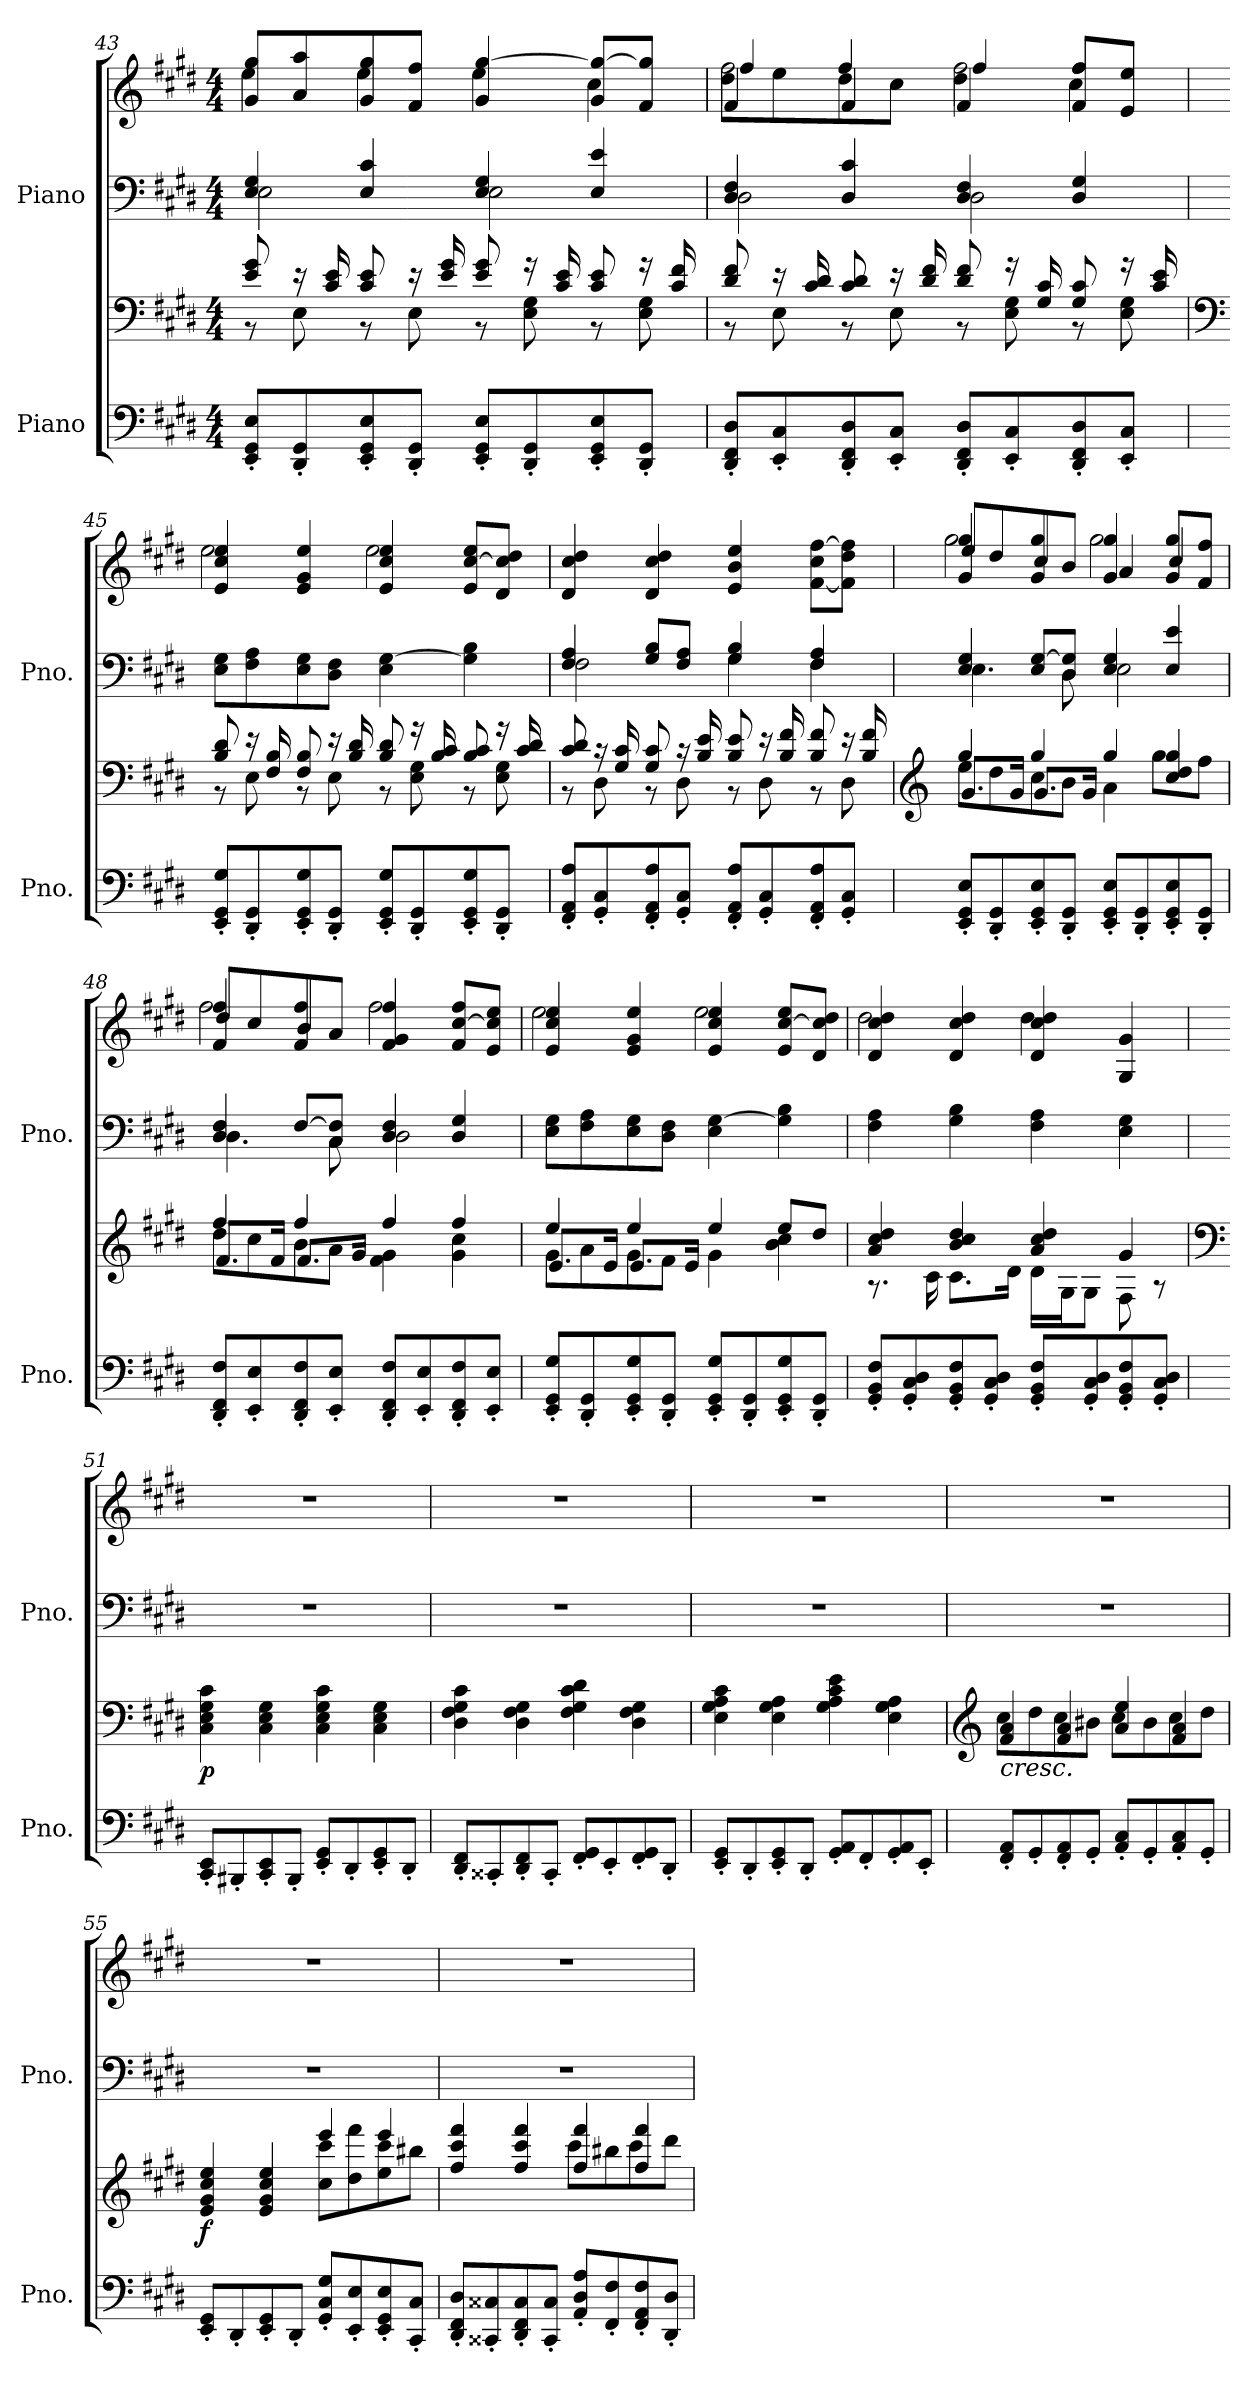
**kern	**kern	**dynam	**kern	**kern
*part2	*part2	*part2	*part1	*part1
*staff4	*staff3	*staff3/4	*staff2	*staff1
*I"Piano	*	*	*I"Piano	*
*I'Pno.	*	*	*I'Pno.	*
!!LO:PB:g=z
*clefF4	*clefF4	*	*clefF4	*clefG2
*k[f#c#g#d#]	*k[f#c#g#d#]	*	*k[f#c#g#d#]	*k[f#c#g#d#]
*M4/4	*M4/4	*	*M4/4	*M4/4
=43	=43	=43	=43	=43
*	*^	*	*^	*^
8EE/' 8GG#/' 8E/'L	8e/ 8g#/	8r	.	4E/ 4G#/	2E\	8g#/ 8gg#/L	4ee\
8DD#/' 8GG#/'	16r	8E\	.	.	.	8a/ 8aa/	.
.	16c#/ 16e/	.	.	.	.	.	.
8EE/' 8GG#/' 8E/'	8c#/ 8e/	8r	.	4E/ 4c#/	.	8g#/ 8gg#/	4ee\
8DD#/' 8GG#/'J	16r	8E\	.	.	.	8f#/ 8ff#/J	.
.	16e/ 16g#/	.	.	.	.	.	.
8EE/' 8GG#/' 8E/'L	8e/ 8g#/	8r	.	4E/ 4G#/	2E\	4g#/ [4gg#/	4ee\
8DD#/' 8GG#/'	16r	8E\ 8G#\	.	.	.	.	.
.	16c#/ 16e/	.	.	.	.	.	.
8EE/' 8GG#/' 8E/'	8c#/ 8e/	8r	.	4E/ 4e/	.	8g#/ 8gg#/_L	4cc#\
8DD#/' 8GG#/'J	16r	8E\ 8G#\	.	.	.	8f#/ 8gg#/]J	.
.	16c#/ 16f#/	.	.	.	.	.	.
=44	=44	=44	=44	=44	=44	=44	=44
*	*	*	*	*	*	*^	*^
8DD#/' 8FF#/' 8D#/'L	8d#/ 8f#/	8r	.	4D#/ 4F#/	2D#\	4f#/	2ff#\	4ff#/	8dd#\L
8EE/' 8C#/'	16r	8E\	.	.	.	.	.	.	8ee\
.	16c#/ 16d#/	.	.	.	.	.	.	.	.
8DD#/' 8FF#/' 8D#/'	8c#/ 8d#/	8r	.	4D#/ 4c#/	.	4f#/	.	4ff#/	8dd#\
8EE/' 8C#/'J	16r	8E\	.	.	.	.	.	.	8cc#\J
.	16d#/ 16f#/	.	.	.	.	.	.	.	.
8DD#/' 8FF#/' 8D#/'L	8d#/ 8f#/	8r	.	4D#/ 4F#/	2D#\	4f#/	2ff#\	4ff#/	4dd#\
8EE/' 8C#/'	16r	8E\ 8G#\	.	.	.	.	.	.	.
.	16G#/ 16c#/	.	.	.	.	.	.	.	.
8DD#/' 8FF#/' 8D#/'	8G#/ 8c#/	8r	.	4D#/ 4G#/	.	8f#/ 8ff#/L	.	4ff#/	4cc#\
8EE/' 8C#/'J	16r	8E\ 8G#\	.	.	.	8e/ 8ee/J	.	.	.
.	16c#/ 16e/	.	.	.	.	.	.	.	.
*	*	*	*	*v	*v	*	*	*	*
*	*	*	*	*	*v	*v	*v	*v
!!LO:LB:g=z
=45	=45	=45	=45	=45	=45
*	*clefF4	*	*	*	*
*	*	*	*	*	*^
8EE/' 8GG#/' 8G#/'L	8B/ 8d#/	8r	.	8E\ 8G#\L	4e/ 4cc#/ 4ee/	2ee\
8DD#/' 8GG#/'	16r	8E\	.	8F#\ 8A\	.	.
.	16F#/ 16B/	.	.	.	.	.
8EE/' 8GG#/' 8G#/'	8F#/ 8B/	8r	.	8E\ 8G#\	4e/ 4g#/ 4ee/	.
8DD#/' 8GG#/'J	16r	8E\	.	8D#\ 8F#\J	.	.
.	16B/ 16d#/	.	.	.	.	.
8EE/' 8GG#/' 8G#/'L	8B/ 8d#/	8r	.	4E\ [4G#\	4e/ 4cc#/ 4ee/	2ee\
8DD#/' 8GG#/'	16r	8E\ 8G#\	.	.	.	.
.	16B/ 16c#/	.	.	.	.	.
8EE/' 8GG#/' 8G#/'	8B/ 8c#/	8r	.	4G#\] 4B\	8e/ [8cc#/ 8ee/L	.
8DD#/' 8GG#/'J	16r	8E\ 8G#\	.	.	8d#/ 8cc#/] 8dd#/J	.
.	16c#/ 16d#/	.	.	.	.	.
*	*	*	*	*	*v	*v
=46	=46	=46	=46	=46	=46
*	*	*	*	*^	*
8FF#/' 8AA/' 8A/'L	8c#/ 8d#/	8r	.	4F#/ 4A/	2F#\	4d#/ 4cc#/ 4dd#/
8GG#/' 8C#/'	16r	8D#\	.	.	.	.
.	16G#/ 16c#/	.	.	.	.	.
8FF#/' 8AA/' 8A/'	8G#/ 8c#/	8r	.	8G#/ 8B/L	.	4d#/ 4cc#/ 4dd#/
8GG#/' 8C#/'J	16r	8D#\	.	8F#/ 8A/J	.	.
.	16B/ 16e/	.	.	.	.	.
8FF#/' 8AA/' 8A/'L	8B/ 8e/	8r	.	4G#/ 4B/	4G#\	4e/ 4b/ 4ee/
8GG#/' 8C#/'	16r	8D#\	.	.	.	.
.	16B/ 16f#/	.	.	.	.	.
8FF#/' 8AA/' 8A/'	8B/ 8f#/	8r	.	4F#/ 4A/	4F#\	[8f#\ 8cc#\ [8ff#\L
8GG#/' 8C#/'J	16r	8D#\	.	.	.	8f#\] 8dd#\ 8ff#\]J
.	16B/ 16f#/	.	.	.	.	.
*	*v	*v	*	*	*	*
!!LO:LB:g=z
=47	=47	=47	=47	=47	=47
*	*clefG2	*	*	*	*
*	*^	*	*	*	*^
*	*	*^	*	*	*	*	*^
8EE/' 8GG#/' 8E/'L	4gg#/	8ee\L	8.g#/L	.	4E/ 4G#/	4.E\	4g#/ 4gg#/	2gg#\	8ee/L
8DD#/' 8GG#/'	.	8dd#\	.	.	.	.	.	.	8dd#/
.	.	.	16g#/Jk	.	.	.	.	.	.
8EE/' 8GG#/' 8E/'	4gg#/	8cc#\	8.g#/L	.	8E/ [8G#/L	.	4g#/ 4gg#/	.	8cc#/
8DD#/' 8GG#/'J	.	8b\J	.	.	8D#/ 8G#/]J	8D#\	.	.	8b/J
.	.	.	16g#/Jk	.	.	.	.	.	.
8EE/' 8GG#/' 8E/'L	4gg#/	4a\	2ryy	.	4E/ 4G#/	2E\	4g#/ 4gg#/	2gg#\	4a/
8DD#/' 8GG#/'	.	.	.	.	.	.	.	.	.
8EE/' 8GG#/' 8E/'	4cc#/ 4dd#/ 4gg#/	8gg#\L	.	.	4E/ 4e/	.	8g#/ 8gg#/L	.	4cc#/
8DD#/' 8GG#/'J	.	8ff#\J	.	.	.	.	8f#/ 8ff#/J	.	.
=48	=48	=48	=48	=48	=48	=48	=48	=48	=48
8DD#/' 8FF#/' 8F#/'L	4ff#/	8dd#\L	8.f#/L	.	4D#/ 4F#/	4.D#\	4f#/ 4ff#/	2ff#\	8dd#/L
8EE/' 8E/'	.	8cc#\	.	.	.	.	.	.	8cc#/
.	.	.	16f#/Jk	.	.	.	.	.	.
8DD#/' 8FF#/' 8F#/'	4ff#/	8b\	8.f#/L	.	[8F#/L	.	4f#/ 4ff#/	.	8b/
8EE/' 8E/'J	.	8a\J	.	.	8C#/ 8F#/]J	8C#\	.	.	8a/J
.	.	.	16g#/Jk	.	.	.	.	.	.
8DD#/' 8FF#/' 8F#/'L	4ff#/	4f#\ 4g#\	2ryy	.	4D#/ 4F#/	2D#\	4f#/ 4g#/ 4ff#/	2ff#\	2ryy
8EE/' 8E/'	.	.	.	.	.	.	.	.	.
8DD#/' 8FF#/' 8F#/'	4ff#/	4g#\ 4cc#\	.	.	4D#/ 4G#/	.	8f#/ [8cc#/ 8ff#/L	.	.
8EE/' 8E/'J	.	.	.	.	.	.	8e/ 8cc#/] 8ee/J	.	.
*	*	*	*	*	*v	*v	*	*	*
*	*	*	*	*	*	*	*v	*v
!!LO:PB:g=z
=49	=49	=49	=49	=49	=49	=49	=49
8EE/' 8GG#/' 8G#/'L	4ee/	8g#\L	8.e/L	.	8E\ 8G#\L	4e/ 4cc#/ 4ee/	2ee\
8DD#/' 8GG#/'	.	8a\	.	.	8F#\ 8A\	.	.
.	.	.	16e/Jk	.	.	.	.
8EE/' 8GG#/' 8G#/'	4ee/	8g#\	8.e/L	.	8E\ 8G#\	4e/ 4g#/ 4ee/	.
8DD#/' 8GG#/'J	.	8f#\J	.	.	8D#\ 8F#\J	.	.
.	.	.	16e/Jk	.	.	.	.
8EE/' 8GG#/' 8G#/'L	4ee/	4g#\	2ryy	.	4E\ [4G#\	4e/ 4cc#/ 4ee/	2ee\
8DD#/' 8GG#/'	.	.	.	.	.	.	.
8EE/' 8GG#/' 8G#/'	8ee/L	4b\ 4cc#\	.	.	4G#\] 4B\	8e/ [8cc#/ 8ee/L	.
8DD#/' 8GG#/'J	8dd#/J	.	.	.	.	8d#/ 8cc#/] 8dd#/J	.
*	*	*v	*v	*	*	*	*
=50	=50	=50	=50	=50	=50	=50
8GG#/' 8BB/' 8F#/'L	4a/ 4cc#/ 4dd#/	8.r	.	4F#\ 4A\	4d#/ 4cc#/ 4dd#/	2dd#\
8GG#/' 8C#/' 8D#/'	.	.	.	.	.	.
.	.	16c#\	.	.	.	.
8GG#/' 8BB/' 8F#/'	4b/ 4cc#/ 4dd#/	8.c#\L	.	4G#\ 4B\	4d#/ 4cc#/ 4dd#/	.
8GG#/' 8C#/' 8D#/'J	.	.	.	.	.	.
.	.	16d#\Jk	.	.	.	.
8GG#/' 8BB/' 8F#/'L	4a/ 4cc#/ 4dd#/	16d#\LL	.	4F#\ 4A\	4d#/ 4cc#/ 4dd#/	4dd#\
.	.	16G#\J	.	.	.	.
8GG#/' 8C#/' 8D#/'	.	8G#\J	.	.	.	.
8GG#/' 8BB/' 8F#/'	4g#/	8F#\	.	4E\ 4G#\	4G#/ 4g#/	4ryy
8GG#/' 8C#/' 8D#/'J	.	8r	.	.	.	.
*	*v	*v	*	*	*v	*v
=51	=51	=51	=51	=51
*	*clefF4	*	*	*
*	*^	*	*	*
!	!	!	!LO:DY:b	!	!
*	*v	*v	*	*	*
8CC#/' 8EE/'L	4C#\ 4E\ 4G#\ 4c#\	p	1r	1r
8BBB#X'/	.	.	.	.
8CC#/' 8EE/'	4C#\ 4E\ 4G#\	.	.	.
8BBB#'/J	.	.	.	.
8EE/' 8GG#/'L	4C#\ 4E\ 4G#\ 4c#\	.	.	.
8DD#'/	.	.	.	.
8EE/' 8GG#/'	4C#\ 4E\ 4G#\	.	.	.
8DD#'/J	.	.	.	.
!!LO:LB:g=z
=52	=52	=52	=52	=52
8DD#/' 8FF#/'L	4D#\ 4F#\ 4G#\ 4c#\	.	1r	1r
8CC##X'/	.	.	.	.
8DD#/' 8FF#/'	4D#\ 4F#\ 4G#\	.	.	.
8CC##'/J	.	.	.	.
8FF#/' 8GG#/'L	4F#\ 4G#\ 4c#\ 4d#\	.	.	.
8EE'/	.	.	.	.
8FF#/' 8GG#/'	4D#\ 4F#\ 4G#\	.	.	.
8DD#'/J	.	.	.	.
=53	=53	=53	=53	=53
8EE/' 8GG#/'L	4E\ 4G#\ 4A\ 4c#\	.	1r	1r
8DD#'/	.	.	.	.
8EE/' 8GG#/'	4E\ 4G#\ 4A\	.	.	.
8DD#'/J	.	.	.	.
8GG#/' 8AA/'L	4G#\ 4A\ 4c#\ 4e\	.	.	.
8FF#'/	.	.	.	.
8GG#/' 8AA/'	4E\ 4G#\ 4A\	.	.	.
8EE'/J	.	.	.	.
=54	=54	=54	=54	=54
*	*clefG2	*	*	*
*	*^	*	*	*
!	!LO:TX:b:i:t=cresc.	!	!	!	!
8FF#/' 8AA/'L	4f#/ 4a/	8cc#\L	.	1r	1r
8GG#'/	.	8dd#\	.	.	.
8FF#/' 8AA/'	4f#/ 4a/	8cc#\	.	.	.
8GG#'/J	.	8b#X\J	.	.	.
8AA/' 8C#/'L	4a/ 4ee/	8cc#\L	.	.	.
8GG#'/	.	8b#\	.	.	.
8AA/' 8C#/'	4f#/ 4a/	8cc#\	.	.	.
8GG#'/J	.	8dd#\J	.	.	.
!!LO:LB:g=z
=55	=55	=55	=55	=55	=55
!	!	!	!LO:DY:b	!	!
8EE/' 8GG#/'L	4e/ 4g#/ 4cc#/ 4ee/	2ryy	f	1r	1r
8DD#'/	.	.	.	.	.
8EE/' 8GG#/'	4e/ 4g#/ 4cc#/ 4ee/	.	.	.	.
8DD#'/J	.	.	.	.	.
8GG#/' 8C#/' 8G#/'L	4eee/	8cc#\ 8ccc#\L	.	.	.
8EE/' 8E/'	.	8dd#\ 8fff#\	.	.	.
8EE/' 8GG#/' 8E/'	4eee/	8ee\ 8ccc#\	.	.	.
8CC#/' 8C#/'J	.	8bb#X\J	.	.	.
=56	=56	=56	=56	=56	=56
8DD#/' 8FF#/' 8D#/'L	4ff#/ 4ccc#/ 4fff#/	2ryy	.	1r	1r
8CC##X/' 8C##X/'	.	.	.	.	.
8DD#/' 8FF#/' 8C##/'	4ff#/ 4ccc#/ 4fff#/	.	.	.	.
8CC##/' 8C##/'J	.	.	.	.	.
8AA/' 8D#/' 8A/'L	4ff#/ 4fff#/	8ccc#\L	.	.	.
8FF#/' 8F#/'	.	8bb#X\	.	.	.
8FF#/' 8AA/' 8F#/'	4ff#/ 4fff#/	8ccc#\	.	.	.
8DD#/' 8D#/'J	.	8ddd#\J	.	.	.
*	*v	*v	*	*	*
=	=	=	=	=
*-	*-	*-	*-	*-
